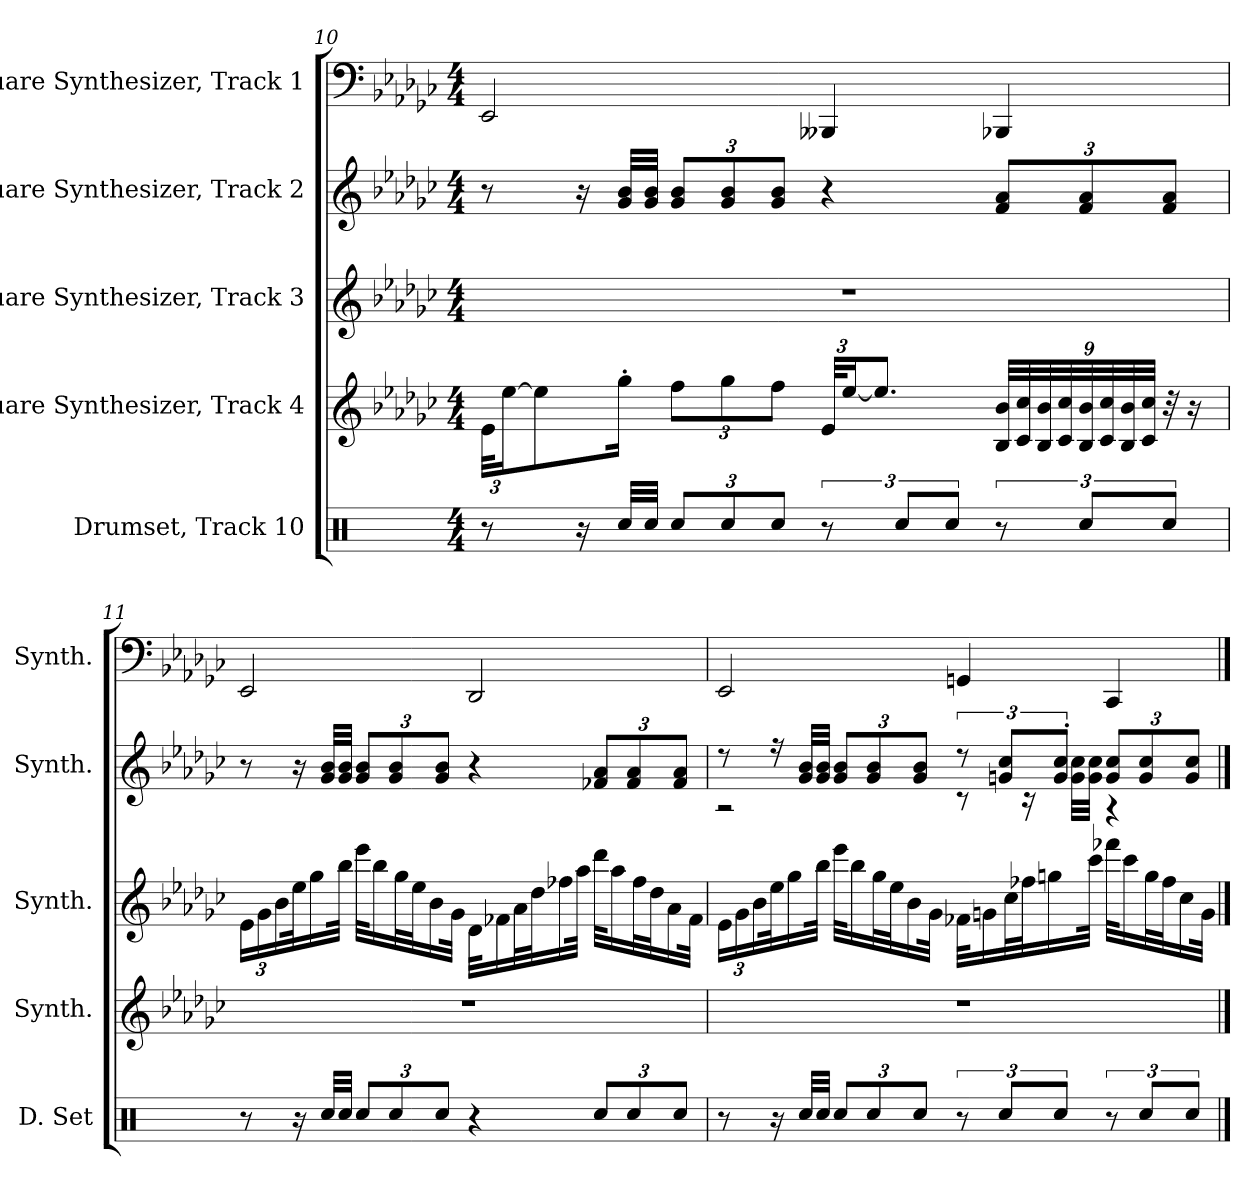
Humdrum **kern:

**kern	**kern	**kern	**kern	**kern
*part5	*part4	*part3	*part2	*part1
*staff5	*staff4	*staff3	*staff2	*staff1
*I"Drumset, Track 10	*I"Square Synthesizer, Track 4	*I"Square Synthesizer, Track 3	*I"Square Synthesizer, Track 2	*I"Square Synthesizer, Track 1
*I'D. Set	*I'Synth.	*I'Synth.	*I'Synth.	*I'Synth.
!!LO:LB:g=z
*clefX	*clefG2	*clefG2	*clefG2	*clefF4
*k[]	*k[b-e-a-d-g-c-]	*k[b-e-a-d-g-c-]	*k[b-e-a-d-g-c-]	*k[b-e-a-d-g-c-]
*M4/4	*M4/4	*M4/4	*M4/4	*M4/4
*	*Xbrackettup	*	*	*
=10	=10	=10	=10	=10
8r	48e-\KLL	1r	8r	2EE-/
.	[24ee-\J	.	.	.
.	8ee-\]	.	.	.
16r	.	.	16r	.
32Rcc/LLL	16gg-'\Jk	.	32g-/ 32b-/LLL	.
32Rcc/JJJ	.	.	32g-/ 32b-/JJJ	.
*Xbrackettup	*	*	*Xbrackettup	*
12Rcc/L	12ff\L	.	12g-/ 12b-/L	.
12Rcc/	12gg-\	.	12g-/ 12b-/	.
12Rcc/J	12ff\J	.	12g-/ 12b-/J	.
*brackettup	*	*	*	*
12r	48e-/KLL	.	4r	4BBB--X/
.	[24ee-/J	.	.	.
.	8.ee-/J]	.	.	.
12Rcc/L	.	.	.	.
12Rcc/J	.	.	.	.
12r	48B-/ 48b-/LLL	.	12f/ 12a-/L	4BBB-X/
.	48c-/ 48cc-/	.	.	.
.	48B-/ 48b-/	.	.	.
.	48c-/ 48cc-/	.	.	.
12Rcc/L	48B-/ 48b-/	.	12f/ 12a-/	.
.	48c-/ 48cc-/	.	.	.
*	*brackettup	*	*	*
.	48B-/ 48b-/	.	.	.
.	48c-/ 48cc-/JJJ	.	.	.
12Rcc/J	48r	.	12f/ 12a-/J	.
.	16r	.	.	.
!!LO:PB:g=z
=11	=11	=11	=11	=11
*	*	*Xbrackettup	*	*
8r	1r	24e-\LL	8r	2EE-/
.	.	24g-\	.	.
.	.	24b-\	.	.
16r	.	32ee-\K	16r	.
.	.	16gg-\	.	.
32Rcc/LLL	.	.	32g-/ 32b-/LLL	.
32Rcc/JJJ	.	32bb-\JJk	32g-/ 32b-/JJJ	.
*Xbrackettup	*	*	*	*
12Rcc/L	.	32eee-\KLL	12g-/ 12b-/L	.
.	.	16bb-\	.	.
12Rcc/	.	.	12g-/ 12b-/	.
.	.	32gg-\L	.	.
.	.	32ee-\J	.	.
.	.	16b-\	.	.
12Rcc/J	.	.	12g-/ 12b-/J	.
.	.	32g-\JJk	.	.
4r	.	32d-\KLL	4r	2DD-/
.	.	16f-X\	.	.
.	.	32a-\L	.	.
.	.	32dd-\J	.	.
.	.	16ff-X\	.	.
.	.	32aa-\JJk	.	.
12Rcc/L	.	32ddd-\KLL	12f-X/ 12a-/L	.
.	.	16aa-\	.	.
12Rcc/	.	.	12f-/ 12a-/	.
.	.	32ff-\L	.	.
.	.	32dd-\J	.	.
.	.	16a-\	.	.
12Rcc/J	.	.	12f-/ 12a-/J	.
.	.	32f-\JJk	.	.
!!LO:LB:g=z
=12	=12	=12	=12	=12
*	*	*	*^	*
8r	1r	24e-\LL	8r	2r	2EE-/
.	.	24g-\	.	.	.
.	.	24b-\	.	.	.
16r	.	32ee-\K	16r	.	.
.	.	16gg-\	.	.	.
32Rcc/LLL	.	.	32g-/ 32b-/LLL	.	.
32Rcc/JJJ	.	32bb-\JJk	32g-/ 32b-/JJJ	.	.
12Rcc/L	.	32eee-\KLL	12g-/ 12b-/L	.	.
.	.	16bb-\	.	.	.
12Rcc/	.	.	12g-/ 12b-/	.	.
.	.	32gg-\L	.	.	.
.	.	32ee-\J	.	.	.
.	.	16b-\	.	.	.
12Rcc/J	.	.	12g-/ 12b-/J	.	.
.	.	32g-\JJk	.	.	.
*brackettup	*	*	*brackettup	*	*
12r	.	32f-X\KLL	12r	8r	4GGn/
.	.	16gn\	.	.	.
12Rcc/L	.	.	12gn/ 12cc-/L	.	.
.	.	32cc-\L	.	.	.
.	.	32ff-X\J	.	16r	.
.	.	16ggn\	.	.	.
12Rcc/J	.	.	12g/' 12cc-/'J	.	.
.	.	.	.	32g\ 32cc-\LLL	.
.	.	32ccc-\JJk	.	32g\ 32cc-\JJJ	.
*	*	*	*Xbrackettup	*	*
12r	.	32fff-X\KLL	12g/ 12cc-/L	4r	4CC-/
.	.	16ccc-\	.	.	.
12Rcc/L	.	.	12g/ 12cc-/	.	.
.	.	32gg\L	.	.	.
.	.	32ff-\J	.	.	.
.	.	16cc-\	.	.	.
12Rcc/J	.	.	12g/ 12cc-/J	.	.
.	.	32g\JJk	.	.	.
*	*	*	*v	*v	*
==	==	==	==	==
*-	*-	*-	*-	*-
